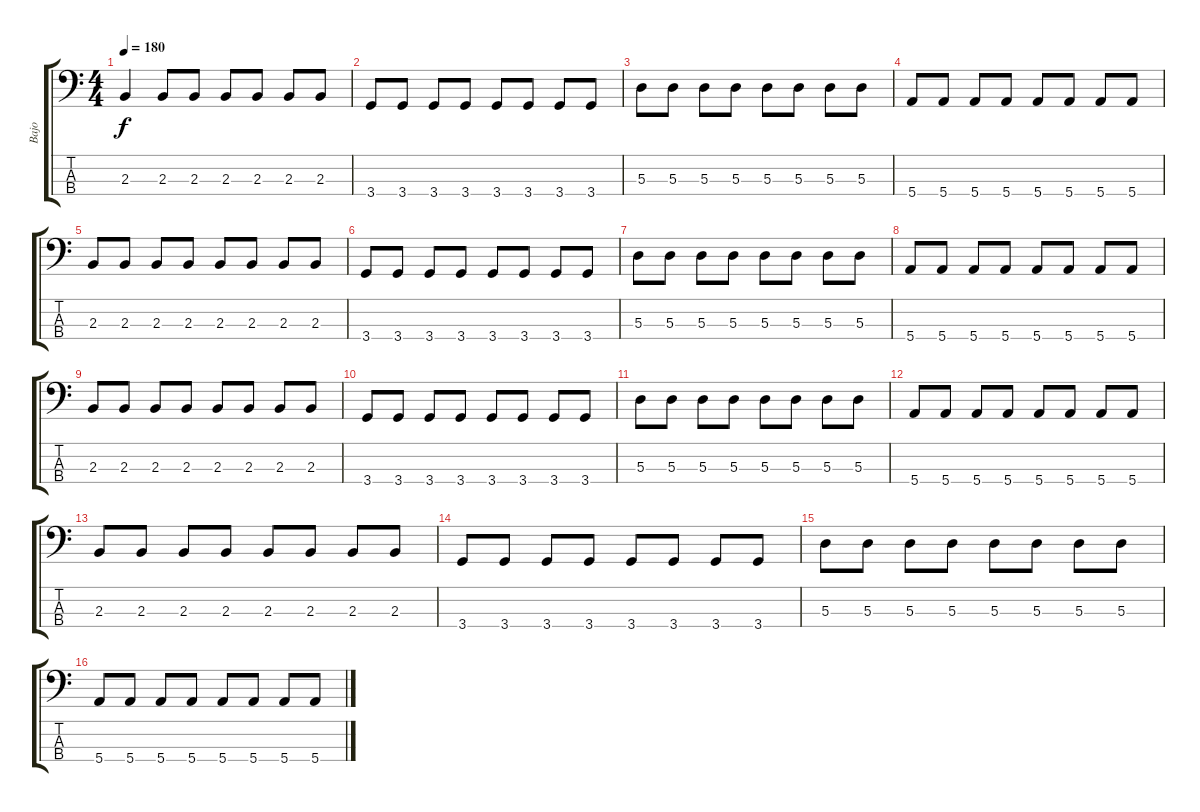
\track ("Bajo" "Bajo") {instrument electricbasspick}
\staff {score tabs}
\tuning (G2 D2 A1 E1) {hide}
\ts (4 4)
\tempo 180
\clef f4
\ks c
2.3.4{dy f} 2.3.8 2.3.8 2.3.8 2.3.8 2.3.8 2.3.8 |
3.4.8 3.4.8 3.4.8 3.4.8 3.4.8 3.4.8 3.4.8 3.4.8 |
5.3.8 5.3.8 5.3.8 5.3.8 5.3.8 5.3.8 5.3.8 5.3.8 |
5.4.8{instrument slapbass1} 5.4.8{instrument electricbasspick} 5.4.8 5.4.8{instrument slapbass1} 5.4.8{instrument electricbasspick} 5.4.8 5.4.8{instrument slapbass1} 5.4.8{instrument electricbasspick} |
2.3.8 2.3.8 2.3.8 2.3.8 2.3.8 2.3.8 2.3.8 2.3.8 |
3.4.8 3.4.8 3.4.8 3.4.8 3.4.8 3.4.8 3.4.8 3.4.8 |
5.3.8 5.3.8 5.3.8 5.3.8 5.3.8 5.3.8 5.3.8 5.3.8 |
5.4.8{instrument slapbass1} 5.4.8{instrument electricbasspick} 5.4.8 5.4.8{instrument slapbass1} 5.4.8{instrument electricbasspick} 5.4.8 5.4.8{instrument slapbass1} 5.4.8{instrument electricbasspick} |
2.3.8 2.3.8 2.3.8 2.3.8 2.3.8 2.3.8 2.3.8 2.3.8 |
3.4.8 3.4.8 3.4.8 3.4.8 3.4.8 3.4.8 3.4.8 3.4.8 |
5.3.8 5.3.8 5.3.8 5.3.8 5.3.8 5.3.8 5.3.8 5.3.8 |
5.4.8{instrument slapbass1} 5.4.8{instrument electricbasspick} 5.4.8 5.4.8{instrument slapbass1} 5.4.8{instrument electricbasspick} 5.4.8 5.4.8{instrument slapbass1} 5.4.8{instrument electricbasspick} |
2.3.8 2.3.8 2.3.8 2.3.8 2.3.8 2.3.8 2.3.8 2.3.8 |
3.4.8 3.4.8 3.4.8 3.4.8 3.4.8 3.4.8 3.4.8 3.4.8 |
5.3.8 5.3.8 5.3.8 5.3.8 5.3.8 5.3.8 5.3.8 5.3.8 |
5.4.8{instrument slapbass1} 5.4.8{instrument electricbasspick} 5.4.8 5.4.8{instrument slapbass1} 5.4.8{instrument electricbasspick} 5.4.8 5.4.8{instrument slapbass1} 5.4.8{instrument electricbasspick}
